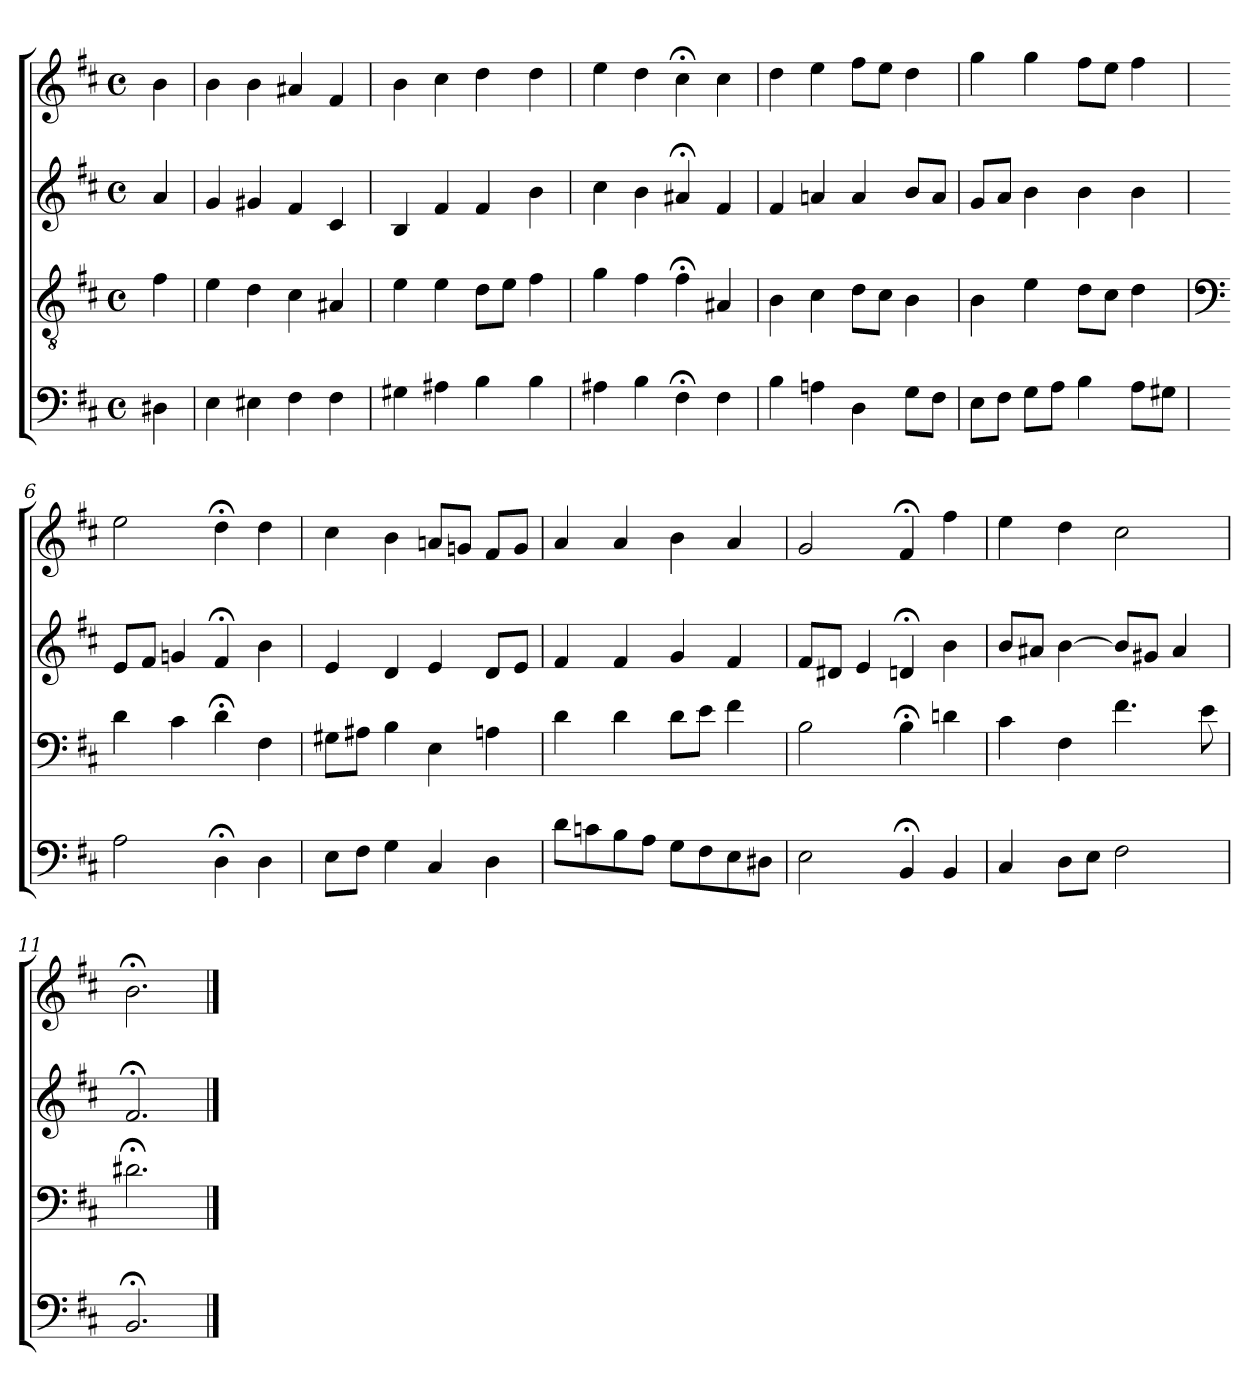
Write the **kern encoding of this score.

**kern	**kern	**kern	**kern
*part4	*part3	*part2	*part1
*staff4	*staff3	*staff2	*staff1
*clefF4	*clefGv2	*clefG2	*clefG2
*k[f#c#]	*k[f#c#]	*k[f#c#]	*k[f#c#]
*M4/4	*M4/4	*M4/4	*M4/4
*met(c)	*met(c)	*met(c)	*met(c)
=	=	=	=
4D#X	4f#	4a	4b
=1	=1	=1	=1
4E	4e	4g	4b
4E#X	4d	4g#X	4b
4F#	4c#	4f#	4a#X
4F#	4A#X	4c#	4f#
=2	=2	=2	=2
4G#X	4e	4B	4b
4A#X	4e	4f#	4cc#
4B	8dL	4f#	4dd
.	8eJ	.	.
4B	4f#	4b	4dd
=3	=3	=3	=3
4A#X	4g	4cc#	4ee
4B	4f#	4b	4dd
4F#;<	4f#;<	4a#X;<	4cc#;<
4F#	4A#X	4f#	4cc#
!!LO:LB:g=z
=4	=4	=4	=4
4B	4B	4f#	4dd
4An	4c#	4an	4ee
4D	8dL	4a	8ff#L
.	8c#J	.	8eeJ
8GL	4B	8bL	4dd
8F#J	.	8aJ	.
=5	=5	=5	=5
8EL	4B	8gL	4gg
8F#J	.	8aJ	.
8GL	4e	4b	4gg
8AJ	.	.	.
4B	8dL	4b	8ff#L
.	8c#J	.	8eeJ
8AL	4d	4b	4ff#
8G#XJ	.	.	.
=6	=6	=6	=6
*	*clefF4	*	*
2A	4d	8eL	2ee
.	.	8f#J	.
.	4c#	4gn	.
4D;<	4d;<	4f#;<	4dd;<
4D	4F#	4b	4dd
=7	=7	=7	=7
8EL	8G#XL	4e	4cc#
8F#J	8A#XJ	.	.
4G	4B	4d	4b
4C#	4E	4e	8anL
.	.	.	8gnJ
4D	4An	8dL	8f#L
.	.	8eJ	8gJ
!!LO:LB:g=z
=8	=8	=8	=8
8dL	4d	4f#	4a
8cn	.	.	.
8B	4d	4f#	4a
8AJ	.	.	.
8GL	8dL	4g	4b
8F#	8eJ	.	.
8E	4f#	4f#	4a
8D#J	.	.	.
=9	=9	=9	=9
2E	2B	8f#L	2g
.	.	8d#XJ	.
.	.	4e	.
4BB;<	4B;<	4dn;<	4f#;<
4BB	4dn	4b	4ff#
=10	=10	=10	=10
4C#	4c#	8bL	4ee
.	.	8a#XJ	.
8DL	4F#	[4b	4dd
8EJ	.	.	.
2F#	4.f#	8bL]	2cc#
.	.	8g#XJ	.
.	.	4a#	.
.	8e	.	.
=11	=11	=11	=11
2.BB;<	2.d#X;<	2.f#;<	2.b;<
==	==	==	==
*-	*-	*-	*-
